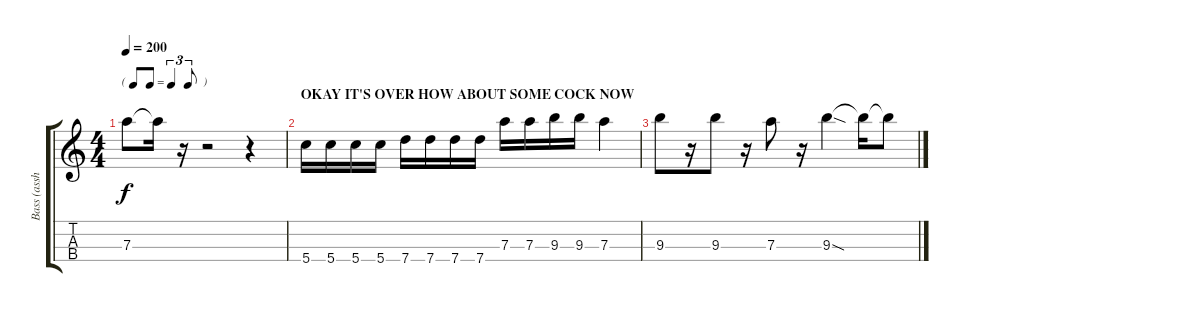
\track ("Bass (asshole)" "Bass (assh") {instrument electricbasspick}
\staff {score tabs}
\tuning (E5 A4 D4 G3) {hide}
\ts (4 4)
\tf triplet8th
\tempo 200
\clef g2
\ks c
7.3.8{dy f} 7.3{t}.16 r.16 r.2 r.4 |
\section ("" "OKAY IT'S OVER HOW ABOUT SOME COCK NOW")
5.4.16 5.4.16 5.4.16 5.4.16 7.4.16 7.4.16 7.4.16 7.4.16 7.3.16 7.3.16 9.3.16 9.3.16 7.3.4 |
9.3.8 r.16 9.3.8 r.16 7.3.8 r.16 9.3{sod}.4 9.3{t}.16 9.3{t}.8
